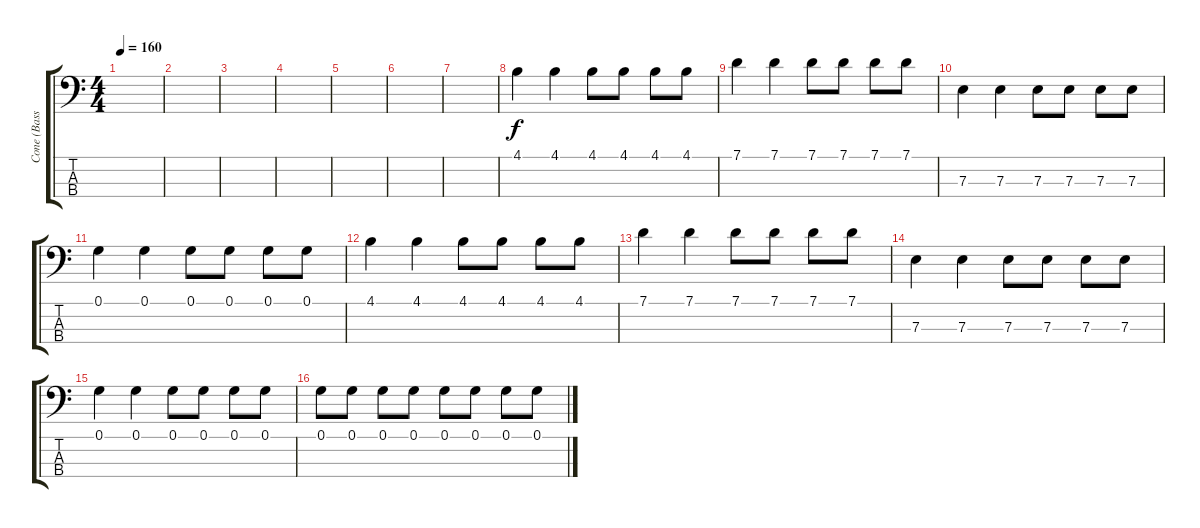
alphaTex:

\track ("Cone (Bass)" "Cone (Bass") {instrument electricbassfinger}
\staff {score tabs}
\tuning (G2 D2 A1 E1) {hide}
\ts (4 4)
\tempo 160
\clef f4
\ks c
|
|
|
|
|
|
|
4.1.4 4.1.4 4.1.8 4.1.8 4.1.8 4.1.8 |
7.1.4 7.1.4 7.1.8 7.1.8 7.1.8 7.1.8 |
7.3.4 7.3.4 7.3.8 7.3.8 7.3.8 7.3.8 |
0.1.4 0.1.4 0.1.8 0.1.8 0.1.8 0.1.8 |
4.1.4 4.1.4 4.1.8 4.1.8 4.1.8 4.1.8 |
7.1.4 7.1.4 7.1.8 7.1.8 7.1.8 7.1.8 |
7.3.4 7.3.4 7.3.8 7.3.8 7.3.8 7.3.8 |
0.1.4 0.1.4 0.1.8 0.1.8 0.1.8 0.1.8 |
0.1.8 0.1.8 0.1.8 0.1.8 0.1.8 0.1.8 0.1.8 0.1.8
